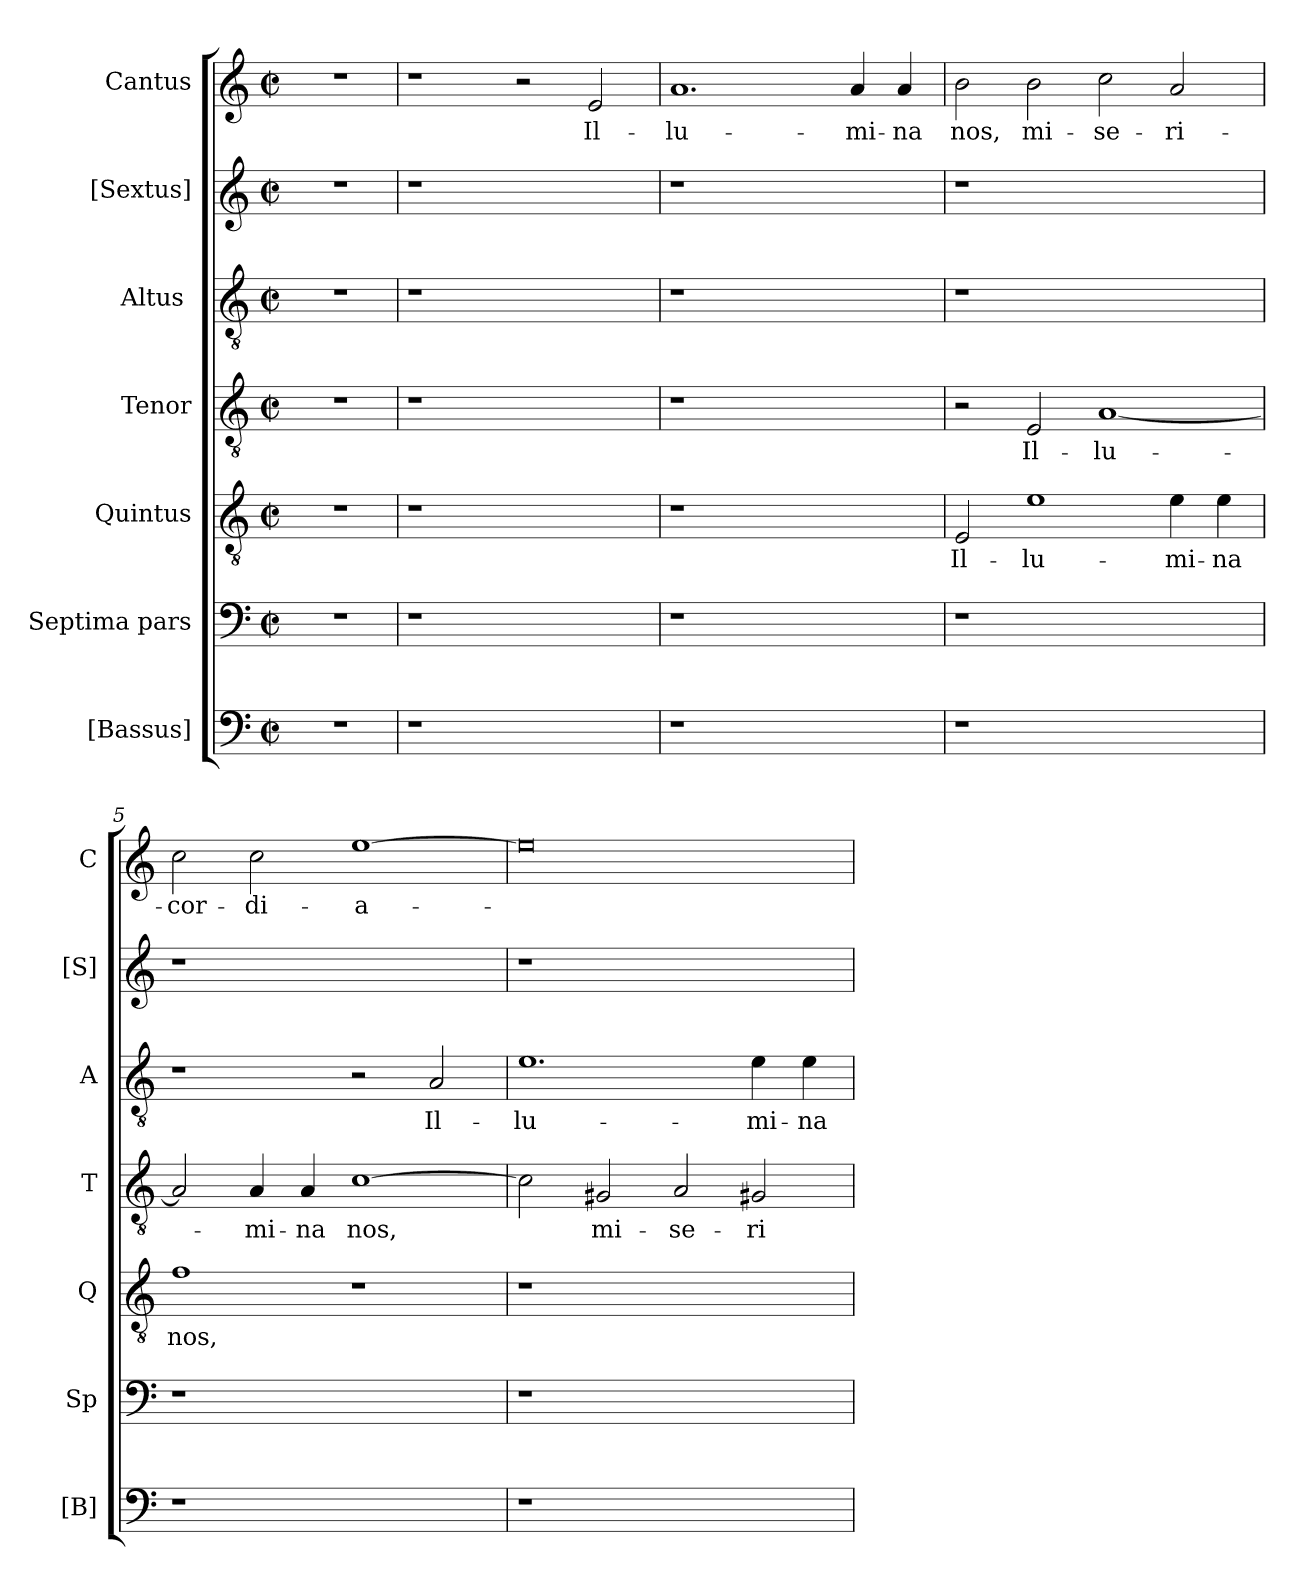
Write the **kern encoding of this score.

**kern	**kern	**kern	**text	**kern	**text	**kern	**text	**kern	**kern	**text
*part7	*part6	*part5	*part5	*part4	*part4	*part3	*part3	*part2	*part1	*part1
*staff7	*staff6	*staff5	*staff5	*staff4	*staff4	*staff3	*staff3	*staff2	*staff1	*staff1
*I"[Bassus]	*I"Septima pars	*I"Quintus	*	*I"Tenor	*	*I"Altus 	*	*I"[Sextus]	*I"Cantus	*
*I'[B]	*I'Sp	*I'Q	*	*I'T	*	*I'A	*	*I'[S]	*I'C	*
*clefF4	*clefF4	*clefGv2	*	*clefGv2	*	*clefGv2	*	*clefG2	*clefG2	*
*k[]	*k[]	*k[]	*	*k[]	*	*k[]	*	*k[]	*k[]	*
*C:	*C:	*C:	*	*C:	*	*C:	*	*C:	*C:	*
*M2/2	*M2/2	*M2/2	*	*M2/2	*	*M2/2	*	*M2/2	*M2/2	*
*met(c|)	*met(c|)	*met(c|)	*	*met(c|)	*	*met(c|)	*	*met(c|)	*met(c|)	*
=1	=1	=1	=1	=1	=1	=1	=1	=1	=1	=1
1r	1r	1r	.	1r	.	1r	.	1r	1r	.
=2	=2	=2	=2	=2	=2	=2	=2	=2	=2	=2
1r	1r	1r	.	1r	.	1r	.	1r	1r	.
1ryy	1ryy	1ryy	.	1ryy	.	1ryy	.	1ryy	2r	.
.	.	.	.	.	.	.	.	.	2e/	Il-
=3	=3	=3	=3	=3	=3	=3	=3	=3	=3	=3
1r	1r	1r	.	1r	.	1r	.	1r	1.a/	-lu-
1ryy	1ryy	1ryy	.	1ryy	.	1ryy	.	1ryy	.	.
.	.	.	.	.	.	.	.	.	4a/	-mi-
.	.	.	.	.	.	.	.	.	4a/	-na
=4	=4	=4	=4	=4	=4	=4	=4	=4	=4	=4
1r	1r	2E/	Il-	2r	.	1r	.	1r	2b\	nos,
.	.	1e\	-lu-	2E/	Il-	.	.	.	2b\	mi-
1ryy	1ryy	.	.	[1A/	-lu-	1ryy	.	1ryy	2cc\	-se-
.	.	4e\	-mi-	.	.	.	.	.	2a/	-ri-
.	.	4e\	-na	.	.	.	.	.	.	.
=5	=5	=5	=5	=5	=5	=5	=5	=5	=5	=5
1r	1r	1f\	nos,	2A/]	.	1r	.	1r	2cc\	-cor-
.	.	.	.	4A/	-mi-	.	.	.	2cc\	-di-
.	.	.	.	4A/	-na	.	.	.	.	.
1ryy	1ryy	1r	.	[1c\	nos,	2r	.	1ryy	[1ee\	-a-
.	.	.	.	.	.	2A/	Il-	.	.	.
=6	=6	=6	=6	=6	=6	=6	=6	=6	=6	=6
1r	1r	1r	.	2c\]	.	1.e\	-lu-	1r	0ee\]	.
.	.	.	.	2G#X/	mi-	.	.	.	.	.
1ryy	1ryy	1ryy	.	2A/	-se-	.	.	1ryy	.	.
.	.	.	.	2G#X/	-ri-	4e\	-mi-	.	.	.
.	.	.	.	.	.	4e\	-na	.	.	.
=	=	=	=	=	=	=	=	=	=	=
*-	*-	*-	*-	*-	*-	*-	*-	*-	*-	*-
